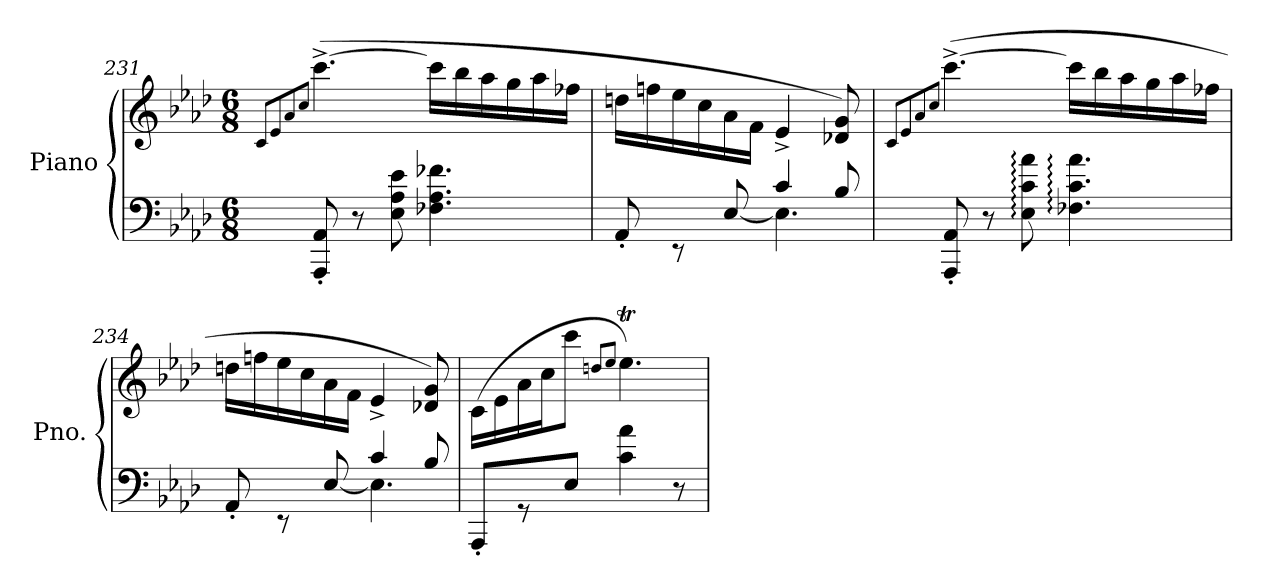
**kern	**kern
*part1	*part1
*staff2	*staff1
*I"Piano	*
*I'Pno.	*
!!LO:PB:g=z
*clefF4	*clefG2
*k[b-e-a-d-]	*k[b-e-a-d-]
*M6/8	*M6/8
=231	=231
.	8qc/L
.	8qe-/
.	8qa-/
.	8qcc/J
8AAA-/' 8AA-/'	([4.ccc^\
8r	.
8E-\ 8A-\ 8e-\	.
4.F-X\ 4.A-\ 4.f-X\	16ccc\LL]
.	16bb-\
.	16aa-\
.	16gg\
.	16aa-\
.	16ff-X\JJ
=232	=232
*^	*
8AA-'/	4.ryy	16ddn\LL
.	.	16ffn\
8rEE	.	16ee-\
.	.	16cc\
[8E-/	.	16a-\
.	.	16f\JJ
4c/	4.E-\]	4e-^/
8B-/	.	8d-X/ 8g/)
*v	*v	*
=233	=233
.	8qc/L
.	8qe-/
.	8qa-/
.	8qcc/J
8AAA-/' 8AA-/'	([4.ccc^\
8r	.
8E-\: 8c\: 8a-\:	.
4.F-X\: 4.c\: 4.a-\:	16ccc\LL]
.	16bb-\
.	16aa-\
.	16gg\
.	16aa-\
.	16ff-X\JJ
=234	=234
*^	*
8AA-'/	4.ryy	16ddn\LL
.	.	16ffn\
8rEE	.	16ee-\
.	.	16cc\
[8E-/	.	16a-\
.	.	16f\JJ
4c/	4.E-\]	4e-^/
8B-/	.	8d-X/ 8g/)
*v	*v	*
=235	=235
8AAA-'/L	(16c\LL
.	16e-\
8r	16a-\
.	16cc\J
8E-/J	8ccc\J
.	8qddn/L
.	8qee-/J
4c\ 4a-\	4.ee-T\)
8r	.
=	=
*-	*-
